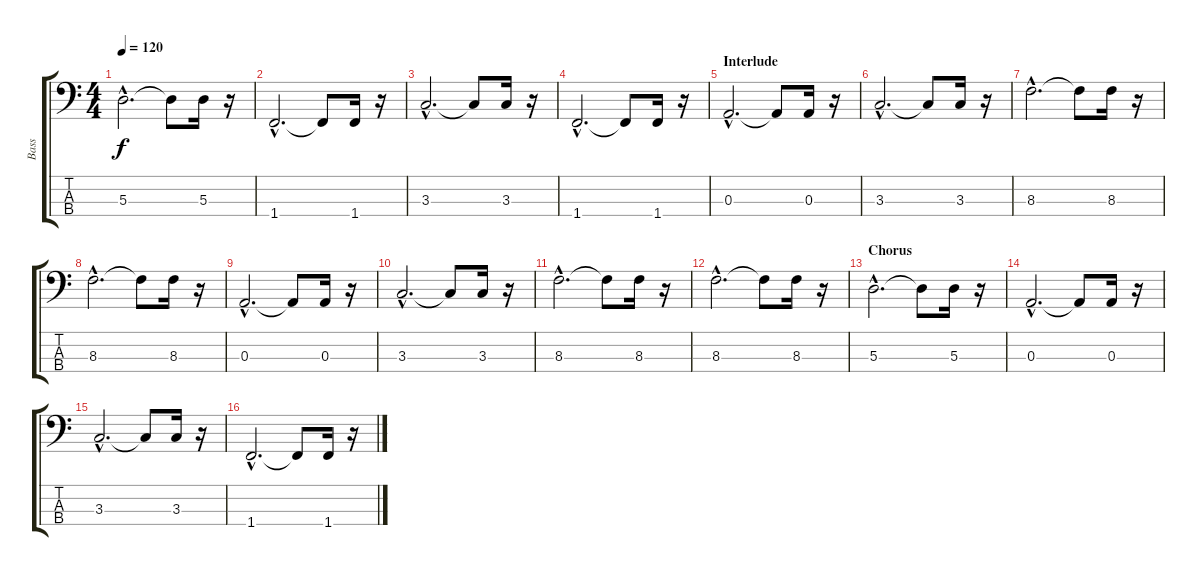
\track ("Bass" "Bass") {instrument electricbassfinger}
\staff {score tabs}
\tuning (G2 D2 A1 E1) {hide}
\ts (4 4)
\tempo 120
\clef f4
\ks c
5.3{hac}.2{d dy f} 5.3{t}.8 5.3.16 r.16 |
1.4{hac}.2{d} 1.4{t}.8 1.4.16 r.16 |
3.3{hac}.2{d} 3.3{t}.8 3.3.16 r.16 |
1.4{hac}.2{d} 1.4{t}.8 1.4.16 r.16 |
\section ("" "Interlude")
0.3{hac}.2{d} 0.3{t}.8 0.3.16 r.16 |
3.3{hac}.2{d} 3.3{t}.8 3.3.16 r.16 |
8.3{hac}.2{d} 8.3{t}.8 8.3.16 r.16 |
8.3{hac}.2{d} 8.3{t}.8 8.3.16 r.16 |
0.3{hac}.2{d} 0.3{t}.8 0.3.16 r.16 |
3.3{hac}.2{d} 3.3{t}.8 3.3.16 r.16 |
8.3{hac}.2{d} 8.3{t}.8 8.3.16 r.16 |
8.3{hac}.2{d} 8.3{t}.8 8.3.16 r.16 |
\section ("" "Chorus")
5.3{hac}.2{d} 5.3{t}.8 5.3.16 r.16 |
0.3{hac}.2{d} 0.3{t}.8 0.3.16 r.16 |
3.3{hac}.2{d} 3.3{t}.8 3.3.16 r.16 |
1.4{hac}.2{d} 1.4{t}.8 1.4.16 r.16
